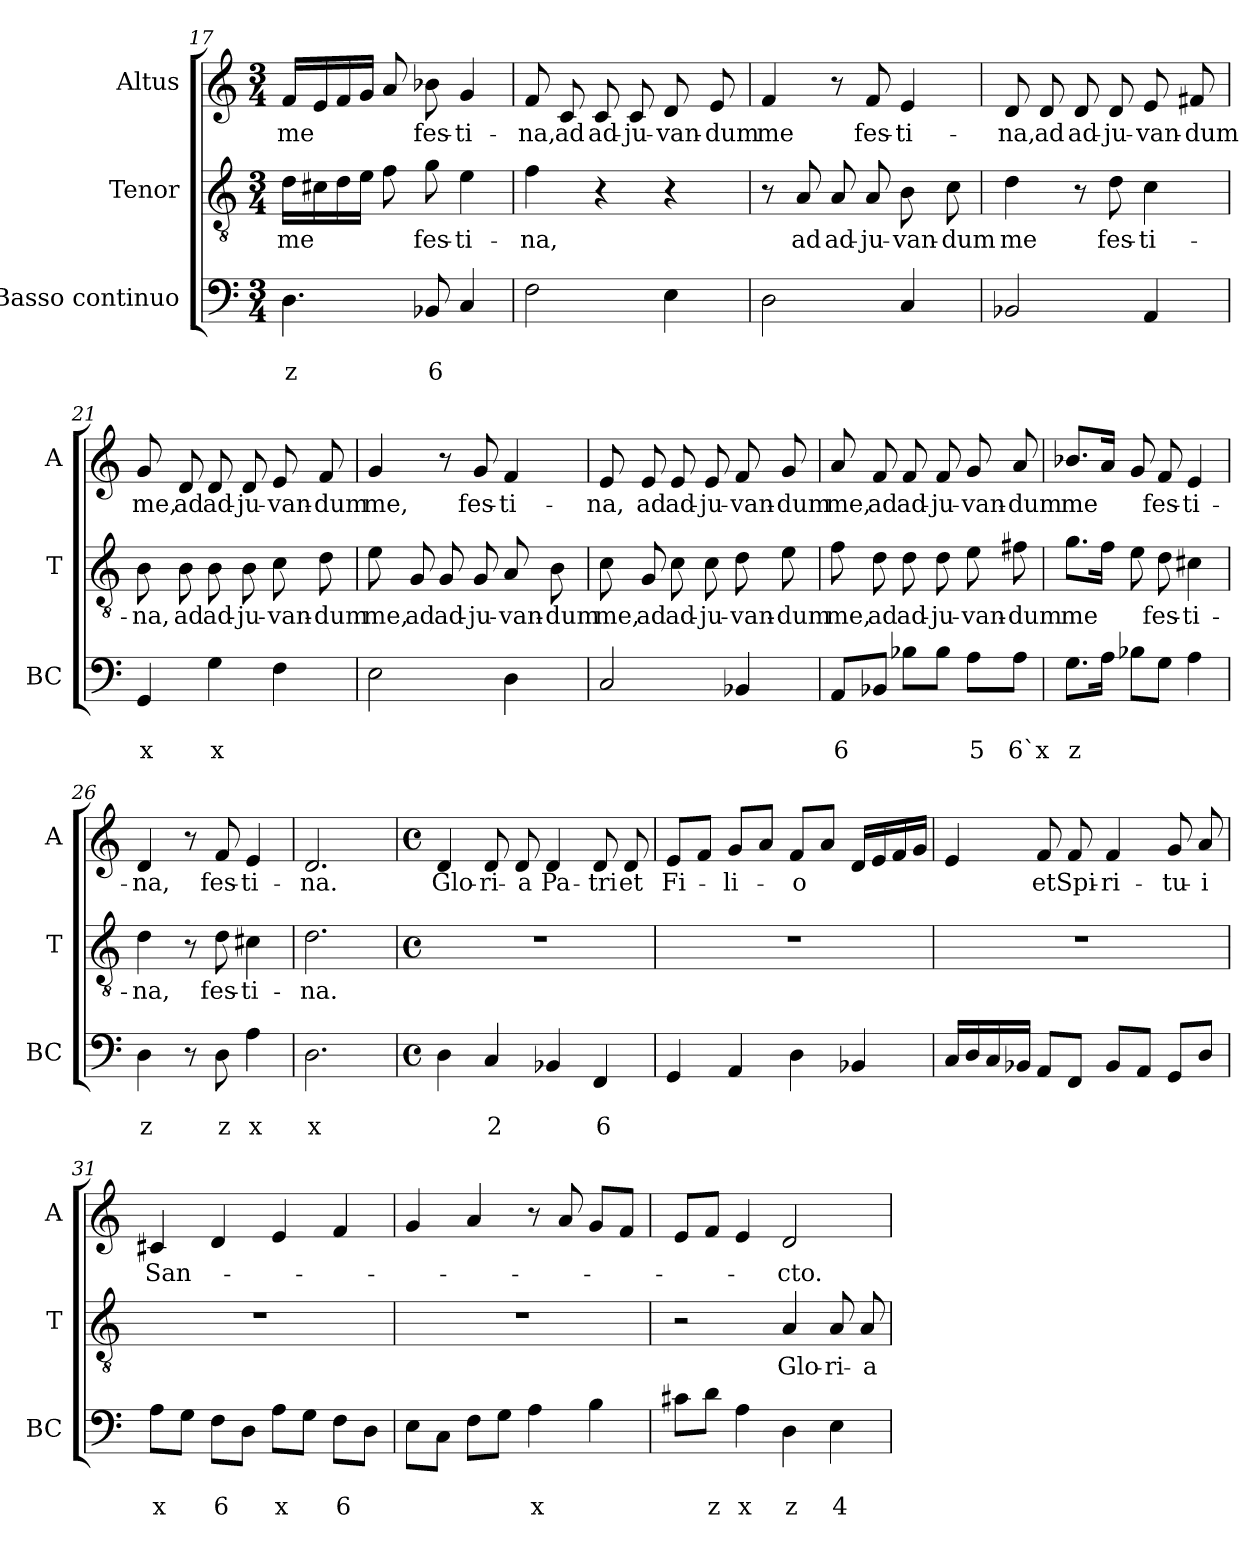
**kern	**text	**text	**kern	**text	**kern	**text
*part3	*part3	*part3	*part2	*part2	*part1	*part1
*staff3	*staff3	*staff3	*staff2	*staff2	*staff1	*staff1
*I"Basso continuo	*	*	*I"Tenor	*	*I"Altus	*
*I'BC	*	*	*I'T	*	*I'A	*
*clefF4	*	*	*clefGv2	*	*clefG2	*
*k[]	*	*	*k[]	*	*k[]	*
*C:	*	*	*C:	*	*C:	*
*M3/4	*	*	*M3/4	*	*M3/4	*
=17	=17	=17	=17	=17	=17	=17
!	!	!LO:LY:b	!	!LO:LY:b	!	!LO:LY:b
4.D\	.	z	16d\LL	me	16f/LL	me
.	.	.	16c#X\	.	16e/	.
.	.	.	16d\	.	16f/	.
.	.	.	16e\JJ	.	16g/JJ	.
.	.	.	8f\	.	8a/	.
!	!	!LO:LY:b	!	!LO:LY:b	!	!LO:LY:b
8BB-X/	.	6	8g\	fes-	8b-X\	fes-
!	!	!	!	!LO:LY:b	!	!LO:LY:b
4C/	.	.	4e\	-ti-	4g/	-ti-
=18	=18	=18	=18	=18	=18	=18
!	!	!	!	!LO:LY:b	!	!LO:LY:b
2F\	.	.	4f\	-na,	8f/	-na,
!	!	!	!	!	!	!LO:LY:b
.	.	.	.	.	8c/	ad
!	!	!	!	!	!	!LO:LY:b
.	.	.	4r	.	8c/	ad-
!	!	!	!	!	!	!LO:LY:b
.	.	.	.	.	8c/	-ju-
!	!	!	!	!	!	!LO:LY:b
4E\	.	.	4r	.	8d/	-van-
!	!	!	!	!	!	!LO:LY:b
.	.	.	.	.	8e/	-dum
!!LO:LB:g=z
=19	=19	=19	=19	=19	=19	=19
!	!	!	!	!	!	!LO:LY:b
2D\	.	.	8r	.	4f/	me
!	!	!	!	!LO:LY:b	!	!
.	.	.	8A/	ad	.	.
!	!	!	!	!LO:LY:b	!	!
.	.	.	8A/	ad-	8r	.
!	!	!	!	!LO:LY:b	!	!LO:LY:b
.	.	.	8A/	-ju-	8f/	fes-
!	!	!	!	!LO:LY:b	!	!LO:LY:b
4C/	.	.	8B\	-van-	4e/	-ti-
!	!	!	!	!LO:LY:b	!	!
.	.	.	8c\	-dum	.	.
=20	=20	=20	=20	=20	=20	=20
!	!	!	!	!LO:LY:b	!	!LO:LY:b
2BB-X/	.	.	4d\	me	8d/	-na,
!	!	!	!	!	!	!LO:LY:b
.	.	.	.	.	8d/	ad
!	!	!	!	!	!	!LO:LY:b
.	.	.	8r	.	8d/	ad-
!	!	!	!	!LO:LY:b	!	!LO:LY:b
.	.	.	8d\	fes-	8d/	-ju-
!	!	!	!	!LO:LY:b	!	!LO:LY:b
4AA/	.	.	4c\	-ti-	8e/	-van-
!	!	!	!	!	!	!LO:LY:b
.	.	.	.	.	8f#X/	-dum
=21	=21	=21	=21	=21	=21	=21
!	!	!LO:LY:b	!	!LO:LY:b	!	!LO:LY:b
4GG/	.	x	8B\	-na,	8g/	me,
!	!	!	!	!LO:LY:b	!	!LO:LY:b
.	.	.	8B\	ad	8d/	ad
!	!	!LO:LY:b	!	!LO:LY:b	!	!LO:LY:b
4G\	.	x	8B\	ad-	8d/	ad-
!	!	!	!	!LO:LY:b	!	!LO:LY:b
.	.	.	8B\	-ju-	8d/	-ju-
!	!	!	!	!LO:LY:b	!	!LO:LY:b
4F\	.	.	8c\	-van-	8e/	-van-
!	!	!	!	!LO:LY:b	!	!LO:LY:b
.	.	.	8d\	-dum	8f/	-dum
=22	=22	=22	=22	=22	=22	=22
!	!	!	!	!LO:LY:b	!	!LO:LY:b
2E\	.	.	8e\	me,	4g/	me,
!	!	!	!	!LO:LY:b	!	!
.	.	.	8G/	ad	.	.
!	!	!	!	!LO:LY:b	!	!
.	.	.	8G/	ad-	8r	.
!	!	!	!	!LO:LY:b	!	!LO:LY:b
.	.	.	8G/	-ju-	8g/	fes-
!	!	!	!	!LO:LY:b	!	!LO:LY:b
4D\	.	.	8A/	-van-	4f/	-ti-
!	!	!	!	!LO:LY:b	!	!
.	.	.	8B\	-dum	.	.
!!LO:LB:g=z
=23	=23	=23	=23	=23	=23	=23
!	!	!	!	!LO:LY:b	!	!LO:LY:b
2C/	.	.	8c\	me,	8e/	-na,
!	!	!	!	!LO:LY:b	!	!LO:LY:b
.	.	.	8G/	ad	8e/	ad
!	!	!	!	!LO:LY:b	!	!LO:LY:b
.	.	.	8c\	ad-	8e/	ad-
!	!	!	!	!LO:LY:b	!	!LO:LY:b
.	.	.	8c\	-ju-	8e/	-ju-
!	!	!	!	!LO:LY:b	!	!LO:LY:b
4BB-X/	.	.	8d\	-van-	8f/	-van-
!	!	!	!	!LO:LY:b	!	!LO:LY:b
.	.	.	8e\	-dum	8g/	-dum
=24	=24	=24	=24	=24	=24	=24
!	!	!LO:LY:b	!	!LO:LY:b	!	!LO:LY:b
8AA/L	.	6	8f\	me,	8a/	me,
!	!	!	!	!LO:LY:b	!	!LO:LY:b
8BB-X/J	.	.	8d\	ad	8f/	ad
!	!	!	!	!LO:LY:b	!	!LO:LY:b
8B-X\L	.	.	8d\	ad-	8f/	ad-
!	!	!	!	!LO:LY:b	!	!LO:LY:b
8B-\J	.	.	8d\	-ju-	8f/	-ju-
!	!	!LO:LY:b	!	!LO:LY:b	!	!LO:LY:b
8A\L	.	5	8e\	-van-	8g/	-van-
!	!	!LO:LY:b	!	!LO:LY:b	!	!LO:LY:b
8A\J	.	6`x	8f#X\	-dum	8a/	-dum
=25	=25	=25	=25	=25	=25	=25
!	!	!LO:LY:b	!	!LO:LY:b	!	!LO:LY:b
8.G\L	.	z	8.g\L	me	8.b-X/L	me
16A\Jk	.	.	16f\Jk	.	16a/Jk	.
8B-X\L	.	.	8e\	.	8g/	.
!	!	!	!	!LO:LY:b	!	!LO:LY:b
8G\J	.	.	8d\	fes-	8f/	fes-
!	!	!	!	!LO:LY:b	!	!LO:LY:b
4A\	.	.	4c#X\	-ti-	4e/	-ti-
=26	=26	=26	=26	=26	=26	=26
!	!	!LO:LY:b	!	!LO:LY:b	!	!LO:LY:b
4D\	.	z	4d\	-na,	4d/	-na,
8r	.	.	8r	.	8r	.
!	!	!LO:LY:b	!	!LO:LY:b	!	!LO:LY:b
8D\	.	z	8d\	fes-	8f/	fes-
!	!	!LO:LY:b	!	!LO:LY:b	!	!LO:LY:b
4A\	.	x	4c#X\	-ti-	4e/	-ti-
=27	=27	=27	=27	=27	=27	=27
!	!	!LO:LY:b	!	!LO:LY:b	!	!LO:LY:b
2.D\	.	x	2.d\	-na.	2.d/	-na.
!!LO:PB:g=z
=28	=28	=28	=28	=28	=28	=28
*M4/4	*	*	*M4/4	*	*M4/4	*
*met(c)	*	*	*met(c)	*	*met(c)	*
!	!	!	!	!	!	!LO:LY:b
4D\	.	.	1r	.	4d/	Glo-
!	!	!LO:LY:b	!	!	!	!LO:LY:b
4C/	.	2	.	.	8d/	-ri-
!	!	!	!	!	!	!LO:LY:b
.	.	.	.	.	8d/	-a
!	!	!	!	!	!	!LO:LY:b
4BB-X/	.	.	.	.	4d/	Pa-
!	!	!LO:LY:b	!	!	!	!LO:LY:b
4FF/	.	6	.	.	8d/	-tri
!	!	!	!	!	!	!LO:LY:b
.	.	.	.	.	8d/	et
=29	=29	=29	=29	=29	=29	=29
!	!	!	!	!	!	!LO:LY:b
4GG/	.	.	1r	.	8e/L	Fi-
.	.	.	.	.	8f/J	.
!	!	!	!	!	!	!LO:LY:b
4AA/	.	.	.	.	8g/L	-li-
.	.	.	.	.	8a/J	.
!	!	!	!	!	!	!LO:LY:b
4D\	.	.	.	.	8f/L	-o
.	.	.	.	.	8a/J	.
4BB-X/	.	.	.	.	16d/LL	.
.	.	.	.	.	16e/	.
.	.	.	.	.	16f/	.
.	.	.	.	.	16g/JJ	.
=30	=30	=30	=30	=30	=30	=30
16C/LL	.	.	1r	.	4e/	.
16D/	.	.	.	.	.	.
16C/	.	.	.	.	.	.
16BB-X/JJ	.	.	.	.	.	.
!	!	!	!	!	!	!LO:LY:b
8AA/L	.	.	.	.	8f/	et
!	!	!	!	!	!	!LO:LY:b
8FF/J	.	.	.	.	8f/	Spi-
!	!	!	!	!	!	!LO:LY:b
8BB-/L	.	.	.	.	4f/	-ri-
8AA/J	.	.	.	.	.	.
!	!	!	!	!	!	!LO:LY:b
8GG/L	.	.	.	.	8g/	-tu-
!	!	!	!	!	!	!LO:LY:b
8D/J	.	.	.	.	8a/	-i
=31	=31	=31	=31	=31	=31	=31
!	!	!LO:LY:b	!	!	!	!LO:LY:b
8A\L	.	x	1r	.	4c#X/	San-
8G\J	.	.	.	.	.	.
!	!	!LO:LY:b	!	!	!	!
8F\L	.	6	.	.	4d/	.
8D\J	.	.	.	.	.	.
!	!	!LO:LY:b	!	!	!	!
8A\L	.	x	.	.	4e/	.
8G\J	.	.	.	.	.	.
!	!	!LO:LY:b	!	!	!	!
8F\L	.	6	.	.	4f/	.
8D\J	.	.	.	.	.	.
!!LO:LB:g=z
=32	=32	=32	=32	=32	=32	=32
8E\L	.	.	1r	.	4g/	.
8C\J	.	.	.	.	.	.
8F\L	.	.	.	.	4a/	.
8G\J	.	.	.	.	.	.
!	!	!LO:LY:b	!	!	!	!
4A\	.	x	.	.	8r	.
.	.	.	.	.	8a/	.
4B\	.	.	.	.	8g/L	.
.	.	.	.	.	8f/J	.
=33	=33	=33	=33	=33	=33	=33
8c#X\L	.	.	2r	.	8e/L	.
!	!	!LO:LY:b	!	!	!	!
8d\J	.	z	.	.	8f/J	.
!	!	!LO:LY:b	!	!	!	!
4A\	.	x	.	.	4e/	.
!	!	!LO:LY:b	!	!LO:LY:b	!	!LO:LY:b
4D\	.	z	4A/	Glo-	2d/	-cto.
!	!	!LO:LY:b	!	!LO:LY:b	!	!
4E\	.	4	8A/	-ri-	.	.
!	!	!	!	!LO:LY:b	!	!
.	.	.	8A/	-a	.	.
=	=	=	=	=	=	=
*-	*-	*-	*-	*-	*-	*-
